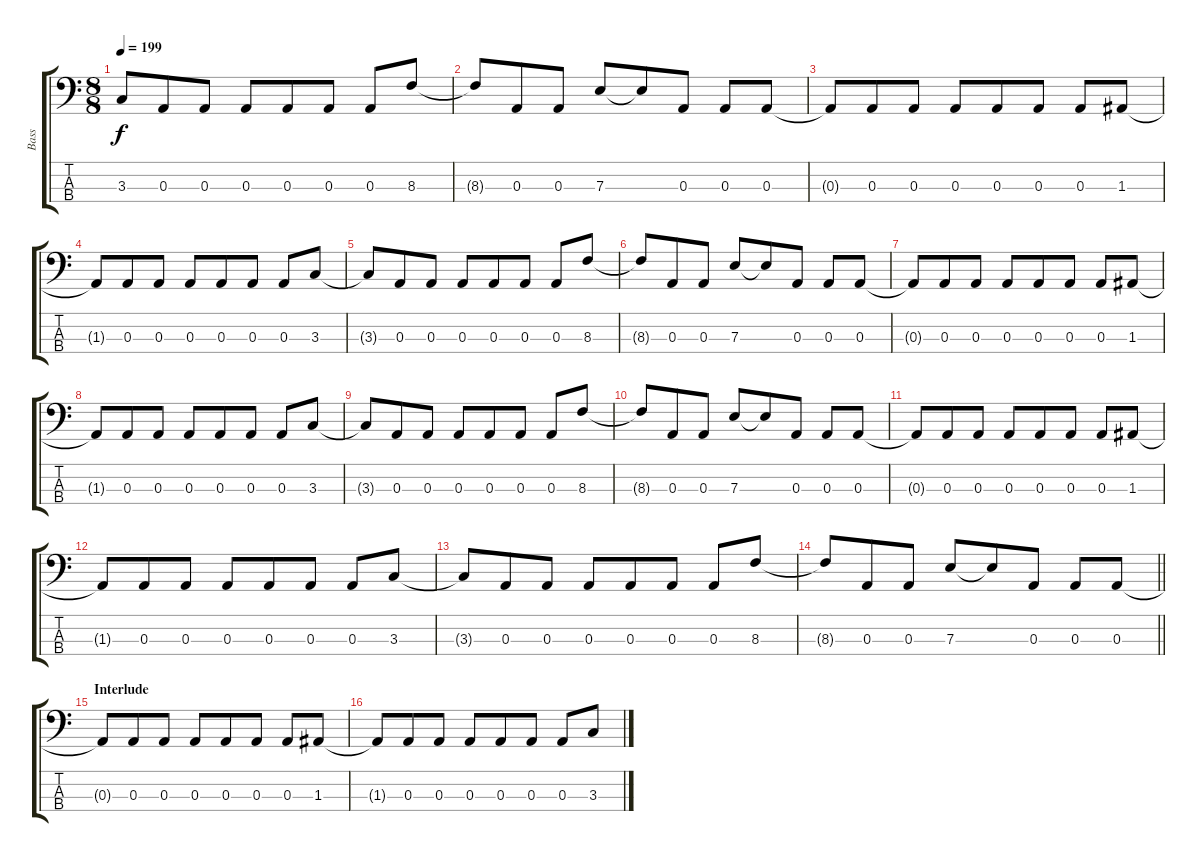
\track ("Bass" "Bass") {instrument electricbasspick}
\staff {score tabs}
\tuning (G2 D2 A1 E1) {hide}
\ts (8 8)
\tempo 199
\clef f4
\ks c
3.3{t}.8{dy f} 0.3.8 0.3.8 0.3.8 0.3.8 0.3.8 0.3.8 8.3.8 |
8.3{t}.8 0.3.8 0.3.8 7.3.8 7.3{t}.8 0.3.8 0.3.8 0.3.8 |
0.3{t}.8 0.3.8 0.3.8 0.3.8 0.3.8 0.3.8 0.3.8 1.3.8 |
1.3{t}.8 0.3.8 0.3.8 0.3.8 0.3.8 0.3.8 0.3.8 3.3.8 |
3.3{t}.8 0.3.8 0.3.8 0.3.8 0.3.8 0.3.8 0.3.8 8.3.8 |
8.3{t}.8 0.3.8 0.3.8 7.3.8 7.3{t}.8 0.3.8 0.3.8 0.3.8 |
0.3{t}.8 0.3.8 0.3.8 0.3.8 0.3.8 0.3.8 0.3.8 1.3.8 |
1.3{t}.8 0.3.8 0.3.8 0.3.8 0.3.8 0.3.8 0.3.8 3.3.8 |
3.3{t}.8 0.3.8 0.3.8 0.3.8 0.3.8 0.3.8 0.3.8 8.3.8 |
8.3{t}.8 0.3.8 0.3.8 7.3.8 7.3{t}.8 0.3.8 0.3.8 0.3.8 |
0.3{t}.8 0.3.8 0.3.8 0.3.8 0.3.8 0.3.8 0.3.8 1.3.8 |
1.3{t}.8 0.3.8 0.3.8 0.3.8 0.3.8 0.3.8 0.3.8 3.3.8 |
3.3{t}.8 0.3.8 0.3.8 0.3.8 0.3.8 0.3.8 0.3.8 8.3.8 |
\barLineRight lightlight
8.3{t}.8 0.3.8 0.3.8 7.3.8 7.3{t}.8 0.3.8 0.3.8 0.3.8 |
\section ("" "Interlude")
0.3{t}.8 0.3.8 0.3.8 0.3.8 0.3.8 0.3.8 0.3.8 1.3.8 |
1.3{t}.8 0.3.8 0.3.8 0.3.8 0.3.8 0.3.8 0.3.8 3.3.8
